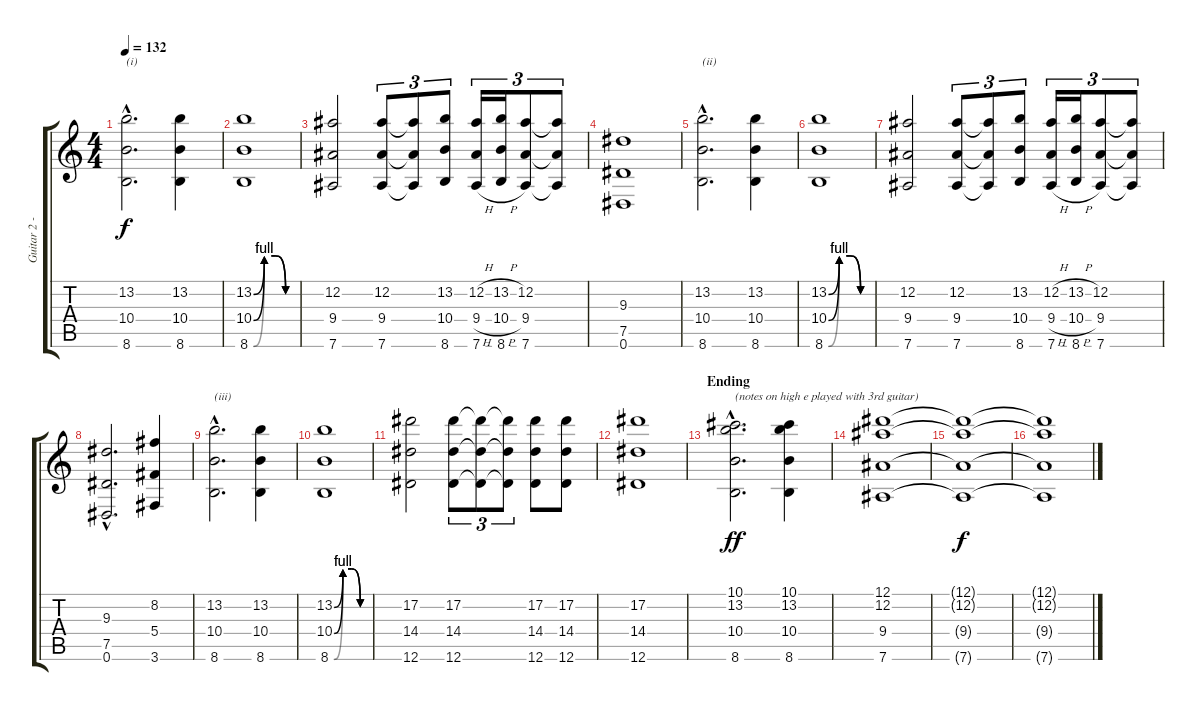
\track ("Guitar 2 - lead" "Guitar 2 -") {instrument distortionguitar}
\staff {score tabs}
\tuning (Eb4 Bb3 Gb3 Db3 Ab2 Eb2) {hide}
\ts (4 4)
\tempo 132
\clef g2
\ks c
(13.2{hac} 10.4{hac} 8.6{hac}).2{d txt "(i)" dy f} (13.2 10.4 8.6).4 |
(13.2{be (custom 0 0 15 4 30 4 45 0 60 0)} 10.4{be (custom 0 0 15 4 30 4 45 0 60 0)} 8.6{be (custom 0 0 15 4 30 4 45 0 60 0)}).1 |
(12.2 9.4 7.6).2 (12.2 9.4 7.6).8{tu (3 2)} (12.2{t} 9.4{t} 7.6{t}).8{tu (3 2)} (13.2 10.4 8.6).8{tu (3 2)} (12.2{h} 9.4{h} 7.6{h}).16{tu (3 2)} (13.2{h} 10.4{h} 8.6{h}).16{tu (3 2)} (12.2 9.4 7.6).8{tu (3 2)} (12.2{t} 9.4{t} 7.6{t}).8{tu (3 2)} |
(9.3 7.5 0.6).1 |
(13.2{hac} 10.4{hac} 8.6{hac}).2{d txt "(ii)"} (13.2 10.4 8.6).4 |
(13.2{be (custom 0 0 15 4 30 4 45 0 60 0)} 10.4{be (custom 0 0 15 4 30 4 45 0 60 0)} 8.6{be (custom 0 0 15 4 30 4 45 0 60 0)}).1 |
(12.2 9.4 7.6).2 (12.2 9.4 7.6).8{tu (3 2)} (12.2{t} 9.4{t} 7.6{t}).8{tu (3 2)} (13.2 10.4 8.6).8{tu (3 2)} (12.2{h} 9.4{h} 7.6{h}).16{tu (3 2)} (13.2{h} 10.4{h} 8.6{h}).16{tu (3 2)} (12.2 9.4 7.6).8{tu (3 2)} (12.2{t} 9.4{t} 7.6{t}).8{tu (3 2)} |
(9.3{hac} 7.5{hac} 0.6{hac}).2{d} (8.2 5.4 3.6).4 |
(13.2{hac} 10.4{hac} 8.6{hac}).2{d txt "(iii)"} (13.2 10.4 8.6).4 |
(13.2{be (custom 0 0 15 4 30 4 45 0 60 0)} 10.4{be (custom 0 0 15 4 30 4 45 0 60 0)} 8.6{be (custom 0 0 15 4 30 4 45 0 60 0)}).1 |
(17.2 14.4 12.6).2 (17.2 14.4 12.6).8{tu (3 2)} (17.2{t} 14.4{t} 12.6{t}).8{tu (3 2)} (17.2{t} 14.4{t} 12.6{t}).8{tu (3 2)} (17.2 14.4 12.6).8 (17.2 14.4 12.6).8 |
(17.2 14.4 12.6).1 |
\section ("" "Ending")
(10.1{hac} 13.2{hac} 10.4{hac} 8.6{hac}).2{d txt "(notes on high e played with 3rd guitar)" dy ff} (10.1 13.2 10.4 8.6).4 |
(12.1 12.2 9.4 7.6).1 |
(12.1{t} 12.2{t} 9.4{t} 7.6{t}).1{dy f} |
(12.1{t} 12.2{t} 9.4{t} 7.6{t}).1
